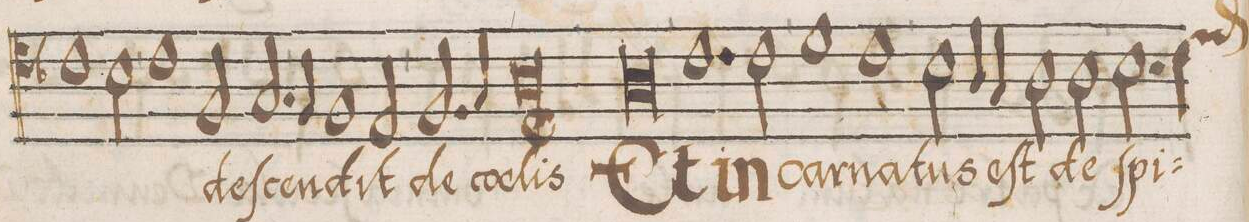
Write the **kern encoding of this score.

**kern	**text
*I"ALTVS	*
*clefC4	*
*k[b-]	*
*met()	*
*M2/1	*
1c	.
2B-\	.
=67-	=67-
1c	.
2F/	de-
2.G/	-ſcen-
=68-	=68-
4F/	.
1F	-dit
2E/	.
=69-	=69-
2.F/	de
4G/	c(oe)-
1A;<	-lis
=70||	=70||
0A	Et
=71-	=71-
1.c	in-
2c\	-car-
=72-	=72-
1d	-na-
1c	-tus
=73-	=73-
2B-\	eſt
4A/	.
4G/	.
2A\	.
2A\	de
=74-	=74-
2.B-\	ſpi-
*custos:d	*
4c\	.
*-	*-
